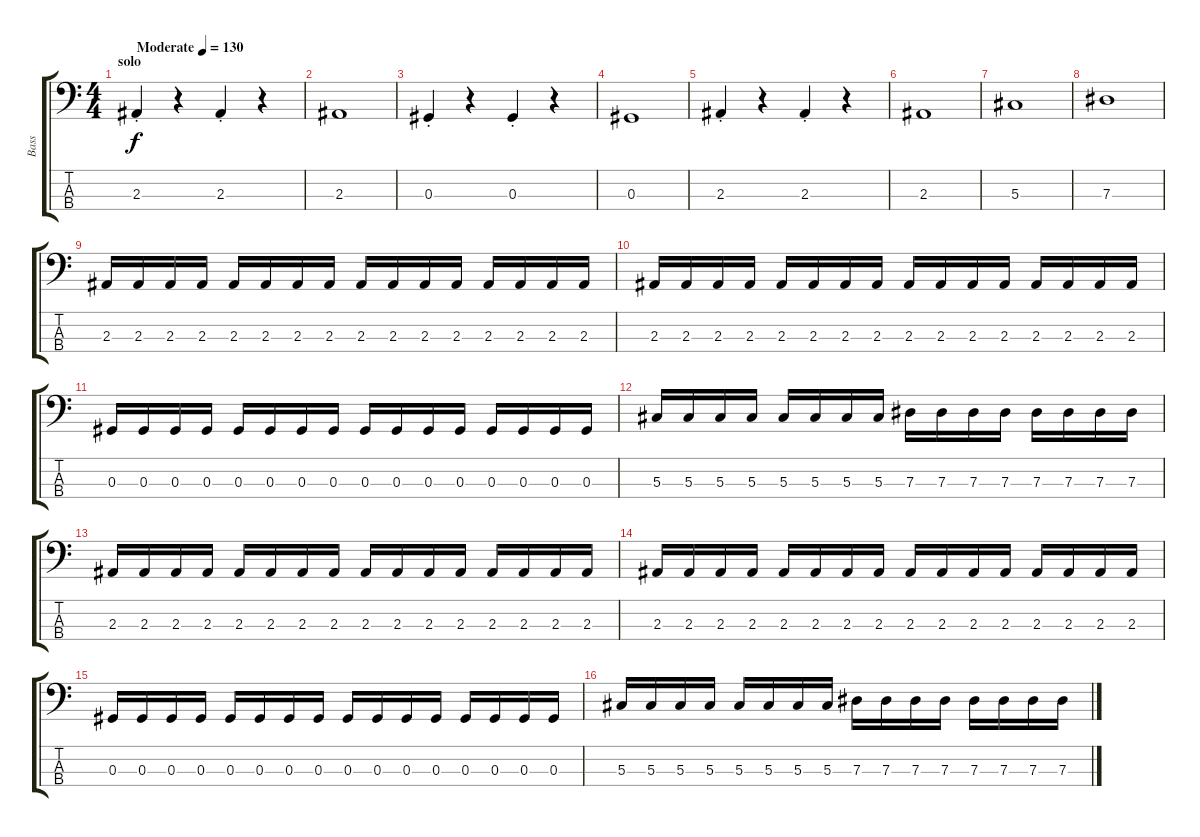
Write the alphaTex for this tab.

\track ("Bass" "Bass") {instrument electricbassfinger}
\staff {score tabs}
\tuning (Gb2 Db2 Ab1 Eb1) {hide}
\ts (4 4)
\section ("" "solo")
\tempo (130 "Moderate")
\tempo 100
\tempo (130 "Moderate")
\clef f4
\ks c
2.3{st}.4{dy f instrument electricbassfinger} r.4 2.3{st}.4 r.4 |
2.3.1 |
0.3{st}.4 r.4 0.3{st}.4 r.4 |
0.3.1 |
2.3{st}.4 r.4 2.3{st}.4 r.4 |
2.3.1 |
5.3.1 |
7.3.1 |
2.3.16 2.3.16 2.3.16 2.3.16 2.3.16 2.3.16 2.3.16 2.3.16 2.3.16 2.3.16 2.3.16 2.3.16 2.3.16 2.3.16 2.3.16 2.3.16 |
2.3.16 2.3.16 2.3.16 2.3.16 2.3.16 2.3.16 2.3.16 2.3.16 2.3.16 2.3.16 2.3.16 2.3.16 2.3.16 2.3.16 2.3.16 2.3.16 |
0.3.16 0.3.16 0.3.16 0.3.16 0.3.16 0.3.16 0.3.16 0.3.16 0.3.16 0.3.16 0.3.16 0.3.16 0.3.16 0.3.16 0.3.16 0.3.16 |
5.3.16 5.3.16 5.3.16 5.3.16 5.3.16 5.3.16 5.3.16 5.3.16 7.3.16 7.3.16 7.3.16 7.3.16 7.3.16 7.3.16 7.3.16 7.3.16 |
2.3.16 2.3.16 2.3.16 2.3.16 2.3.16 2.3.16 2.3.16 2.3.16 2.3.16 2.3.16 2.3.16 2.3.16 2.3.16 2.3.16 2.3.16 2.3.16 |
2.3.16 2.3.16 2.3.16 2.3.16 2.3.16 2.3.16 2.3.16 2.3.16 2.3.16 2.3.16 2.3.16 2.3.16 2.3.16 2.3.16 2.3.16 2.3.16 |
0.3.16 0.3.16 0.3.16 0.3.16 0.3.16 0.3.16 0.3.16 0.3.16 0.3.16 0.3.16 0.3.16 0.3.16 0.3.16 0.3.16 0.3.16 0.3.16 |
5.3.16 5.3.16 5.3.16 5.3.16 5.3.16 5.3.16 5.3.16 5.3.16 7.3.16 7.3.16 7.3.16 7.3.16 7.3.16 7.3.16 7.3.16 7.3.16
